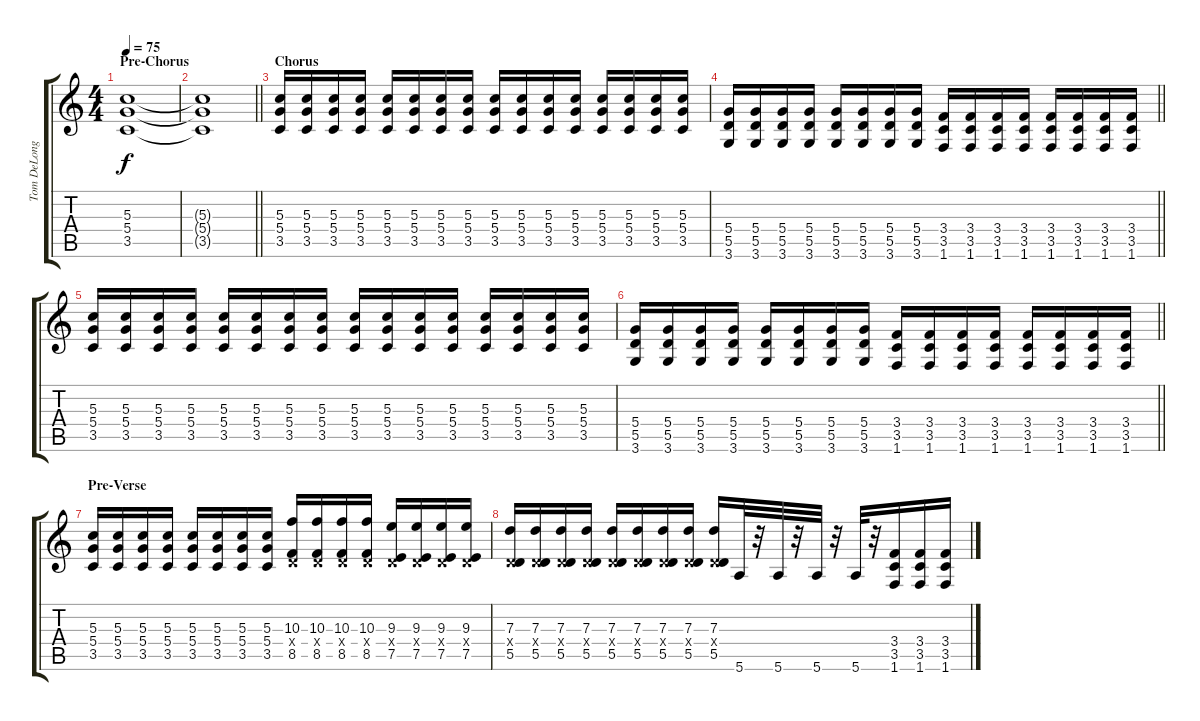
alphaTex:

\track ("Tom DeLonge (Standard)" "Tom DeLong") {instrument distortionguitar}
\staff {score tabs}
\tuning (E4 B3 G3 D3 A2 E2) {hide}
\ts (4 4)
\section ("" "Pre-Chorus")
\tempo 75
\clef g2
\ks c
(5.3 5.4 3.5).1{dy f volume 6} |
\barLineRight lightlight
(5.3{t} 5.4{t} 3.5{t}).1 |
\section ("" "Chorus")
(5.3 5.4 3.5).16{volume 13} (5.3 5.4 3.5).16 (5.3 5.4 3.5).16 (5.3 5.4 3.5).16 (5.3 5.4 3.5).16 (5.3 5.4 3.5).16 (5.3 5.4 3.5).16 (5.3 5.4 3.5).16 (5.3 5.4 3.5).16 (5.3 5.4 3.5).16 (5.3 5.4 3.5).16 (5.3 5.4 3.5).16 (5.3 5.4 3.5).16 (5.3 5.4 3.5).16 (5.3 5.4 3.5).16 (5.3 5.4 3.5).16 |
\barLineRight lightlight
(5.4 5.5 3.6).16 (5.4 5.5 3.6).16 (5.4 5.5 3.6).16 (5.4 5.5 3.6).16 (5.4 5.5 3.6).16 (5.4 5.5 3.6).16 (5.4 5.5 3.6).16 (5.4 5.5 3.6).16 (3.4 3.5 1.6).16 (3.4 3.5 1.6).16 (3.4 3.5 1.6).16 (3.4 3.5 1.6).16 (3.4 3.5 1.6).16 (3.4 3.5 1.6).16 (3.4 3.5 1.6).16 (3.4 3.5 1.6).16 |
(5.3 5.4 3.5).16 (5.3 5.4 3.5).16 (5.3 5.4 3.5).16 (5.3 5.4 3.5).16 (5.3 5.4 3.5).16 (5.3 5.4 3.5).16 (5.3 5.4 3.5).16 (5.3 5.4 3.5).16 (5.3 5.4 3.5).16 (5.3 5.4 3.5).16 (5.3 5.4 3.5).16 (5.3 5.4 3.5).16 (5.3 5.4 3.5).16 (5.3 5.4 3.5).16 (5.3 5.4 3.5).16 (5.3 5.4 3.5).16 |
\barLineRight lightlight
(5.4 5.5 3.6).16 (5.4 5.5 3.6).16 (5.4 5.5 3.6).16 (5.4 5.5 3.6).16 (5.4 5.5 3.6).16 (5.4 5.5 3.6).16 (5.4 5.5 3.6).16 (5.4 5.5 3.6).16 (3.4 3.5 1.6).16 (3.4 3.5 1.6).16 (3.4 3.5 1.6).16 (3.4 3.5 1.6).16 (3.4 3.5 1.6).16 (3.4 3.5 1.6).16 (3.4 3.5 1.6).16 (3.4 3.5 1.6).16 |
\section ("" "Pre-Verse")
(5.3 5.4 3.5).16 (5.3 5.4 3.5).16 (5.3 5.4 3.5).16 (5.3 5.4 3.5).16 (5.3 5.4 3.5).16 (5.3 5.4 3.5).16 (5.3 5.4 3.5).16 (5.3 5.4 3.5).16 (10.3 0.4{x} 8.5).16 (10.3 0.4{x} 8.5).16 (10.3 0.4{x} 8.5).16 (10.3 0.4{x} 8.5).16 (9.3 0.4{x} 7.5).16 (9.3 0.4{x} 7.5).16 (9.3 0.4{x} 7.5).16 (9.3 0.4{x} 7.5).16 |
(7.3 0.4{x} 5.5).16 (7.3 0.4{x} 5.5).16 (7.3 0.4{x} 5.5).16 (7.3 0.4{x} 5.5).16 (7.3 0.4{x} 5.5).16 (7.3 0.4{x} 5.5).16 (7.3 0.4{x} 5.5).16 (7.3 0.4{x} 5.5).16 (7.3 0.4{x} 5.5).16 5.6.32 r.32 5.6.32 r.32 5.6.32 r.32 5.6.32 r.32 (3.4 3.5 1.6).16 (3.4 3.5 1.6).16 (3.4 3.5 1.6).16
